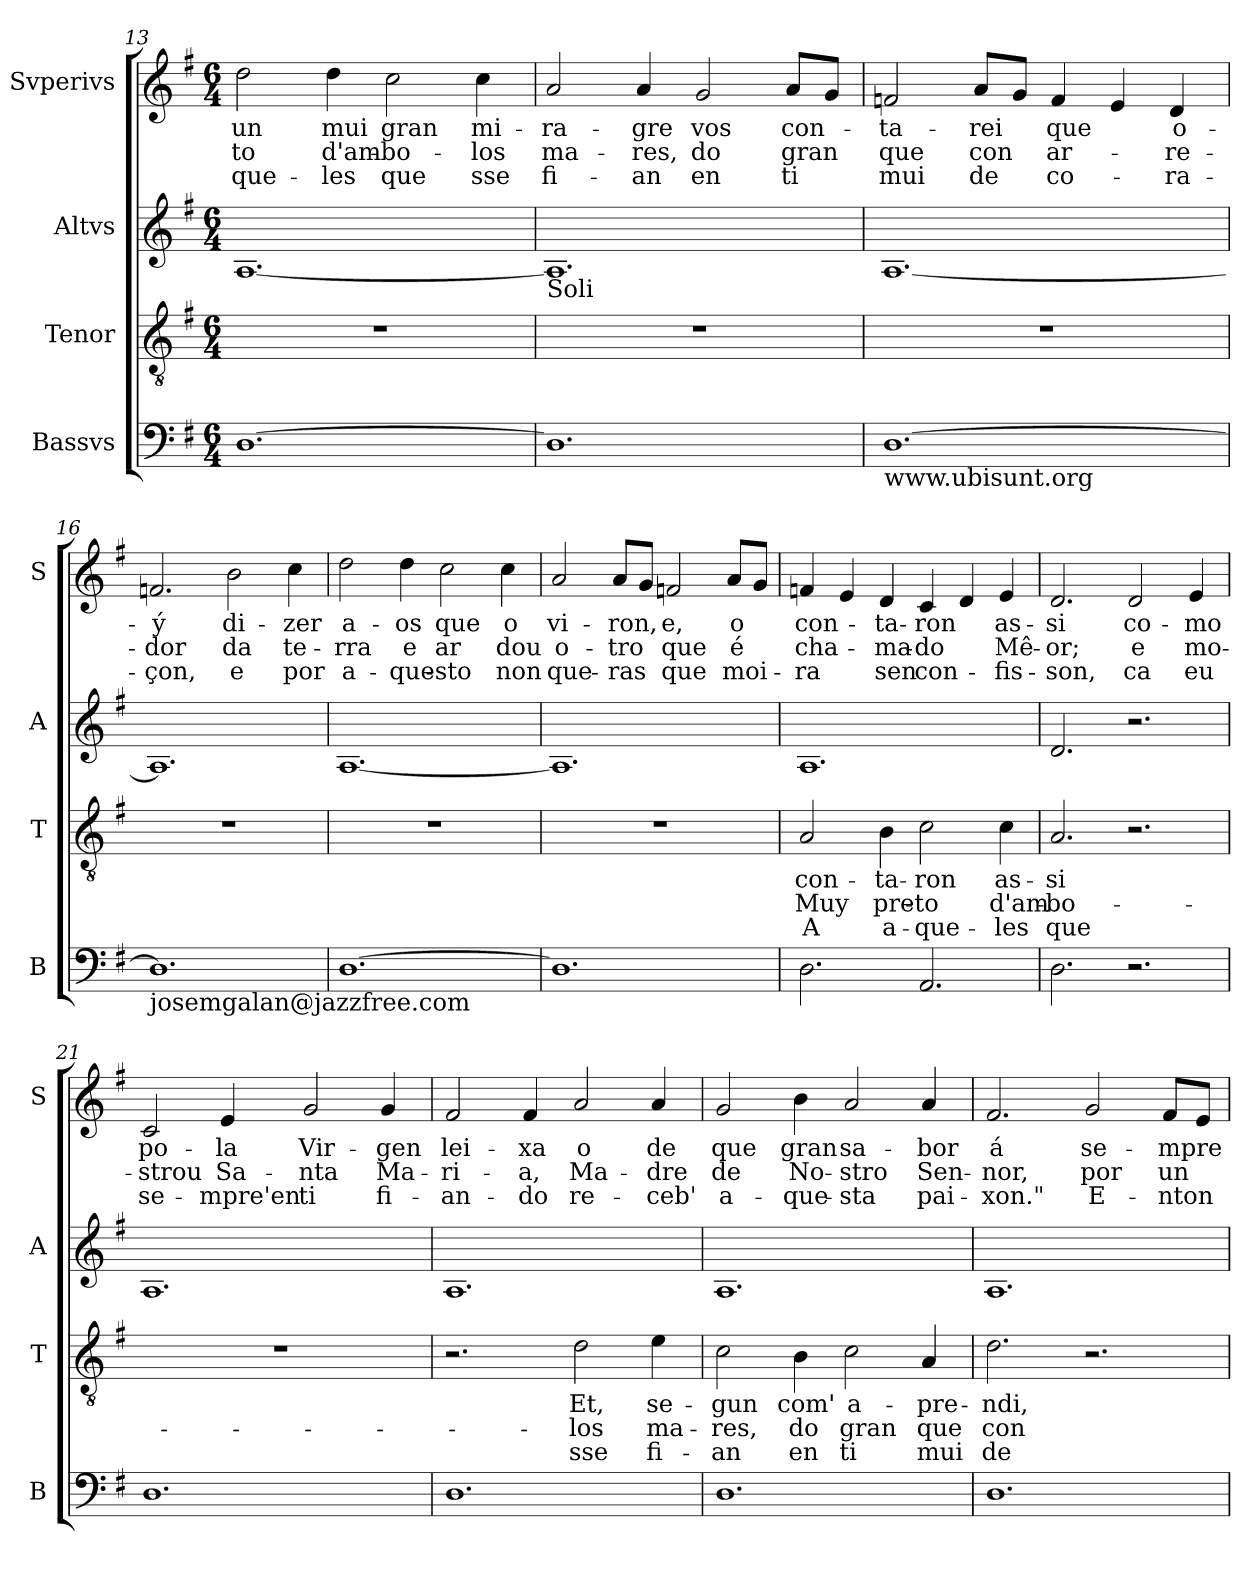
**kern	**kern	**text	**text	**text	**kern	**kern	**text	**text	**text
*part4	*part3	*part3	*part3	*part3	*part2	*part1	*part1	*part1	*part1
*staff4	*staff3	*staff3	*staff3	*staff3	*staff2	*staff1	*staff1	*staff1	*staff1
*I"Bassvs	*I"Tenor	*	*	*	*I"Altvs	*I"Svperivs	*	*	*
*I'B	*I'T	*	*	*	*I'A	*I'S	*	*	*
*clefF4	*clefGv2	*	*	*	*clefG2	*clefG2	*	*	*
*ITrd7c12	*	*	*	*	*	*	*	*	*
*k[f#]	*k[f#]	*	*	*	*k[f#]	*k[f#]	*	*	*
*G:	*G:	*	*	*	*G:	*G:	*	*	*
*M6/4	*M6/4	*	*	*	*M6/4	*M6/4	*	*	*
=13	=13	=13	=13	=13	=13	=13	=13	=13	=13
!	!	!	!	!	!	!	!LO:LY:b	!LO:LY:b	!LO:LY:b
[>1.DD	1.r	.	.	.	[<1.A	2dd\	un	-to	-que-
!	!	!	!	!	!	!	!LO:LY:b	!LO:LY:b	!LO:LY:b
.	.	.	.	.	.	4dd\	mui	d'am-	-les
!	!	!	!	!	!	!	!LO:LY:b	!LO:LY:b	!LO:LY:b
.	.	.	.	.	.	2cc\	gran	-bo-	que
!	!	!	!	!	!	!	!LO:LY:b	!LO:LY:b	!LO:LY:b
.	.	.	.	.	.	4cc\	mi-	-los	sse
=14	=14	=14	=14	=14	=14	=14	=14	=14	=14
!	!	!	!	!	!LO:TX:b:t=Soli	!	!	!	!
!	!	!	!	!	!	!	!LO:LY:b	!LO:LY:b	!LO:LY:b
1.DD]	1.r	.	.	.	1.A]	2a/	-ra-	ma-	fi-
!	!	!	!	!	!	!	!LO:LY:b	!LO:LY:b	!LO:LY:b
.	.	.	.	.	.	4a/	-gre	-res,	-an
!	!	!	!	!	!	!	!LO:LY:b	!LO:LY:b	!LO:LY:b
.	.	.	.	.	.	2g/	vos	do	en
!	!	!	!	!	!	!	!LO:LY:b	!LO:LY:b	!LO:LY:b
.	.	.	.	.	.	8a/L	con-	gran	ti
.	.	.	.	.	.	8g/J	.	.	.
=15	=15	=15	=15	=15	=15	=15	=15	=15	=15
!LO:TX:b:t=www.ubisunt.org	!	!	!	!	!	!	!	!	!
!	!	!	!	!	!	!	!LO:LY:b	!LO:LY:b	!LO:LY:b
[>1.DD	1.r	.	.	.	[<1.A	2fn/	-ta-	que	mui
!	!	!	!	!	!	!	!LO:LY:b	!LO:LY:b	!LO:LY:b
.	.	.	.	.	.	8a/L	-rei	con	de
.	.	.	.	.	.	8g/J	.	.	.
!	!	!	!	!	!	!	!LO:LY:b	!LO:LY:b	!LO:LY:b
.	.	.	.	.	.	4f/	que	ar-	co-
.	.	.	.	.	.	4e/	.	.	.
!	!	!	!	!	!	!	!LO:LY:b	!LO:LY:b	!LO:LY:b
.	.	.	.	.	.	4d/	o-	-re-	-ra-
=16	=16	=16	=16	=16	=16	=16	=16	=16	=16
!LO:TX:b:t=josemgalan@jazzfree.com	!	!	!	!	!	!	!	!	!
!	!	!	!	!	!	!	!LO:LY:b	!LO:LY:b	!LO:LY:b
1.DD]	1.r	.	.	.	1.A]	2.fn/	-ý	-dor	-çon,
!	!	!	!	!	!	!	!LO:LY:b	!LO:LY:b	!LO:LY:b
.	.	.	.	.	.	2b\	di-	da	e
!	!	!	!	!	!	!	!LO:LY:b	!LO:LY:b	!LO:LY:b
.	.	.	.	.	.	4cc\	-zer	te-	por
=17	=17	=17	=17	=17	=17	=17	=17	=17	=17
!	!	!	!	!	!	!	!LO:LY:b	!LO:LY:b	!LO:LY:b
[>1.DD	1.r	.	.	.	[>1.A	2dd\	a-	-rra	a-
!	!	!	!	!	!	!	!LO:LY:b	!LO:LY:b	!LO:LY:b
.	.	.	.	.	.	4dd\	-os	e	-que-
!	!	!	!	!	!	!	!LO:LY:b	!LO:LY:b	!LO:LY:b
.	.	.	.	.	.	2cc\	que	ar	-sto
!	!	!	!	!	!	!	!LO:LY:b	!LO:LY:b	!LO:LY:b
.	.	.	.	.	.	4cc\	o	dou	non
!!LO:PB:g=z
=18	=18	=18	=18	=18	=18	=18	=18	=18	=18
!	!	!	!	!	!	!	!LO:LY:b	!LO:LY:b	!LO:LY:b
1.DD]	1.r	.	.	.	1.A]	2a/	vi-	o-	que-
!	!	!	!	!	!	!	!LO:LY:b	!LO:LY:b	!LO:LY:b
.	.	.	.	.	.	8a/L	-ron,	-tro	-ras
.	.	.	.	.	.	8g/J	.	.	.
!	!	!	!	!	!	!	!LO:LY:b	!LO:LY:b	!LO:LY:b
.	.	.	.	.	.	2fn/	e,	que	que
!	!	!	!	!	!	!	!LO:LY:b	!LO:LY:b	!LO:LY:b
.	.	.	.	.	.	8a/L	o	é	moi-
.	.	.	.	.	.	8g/J	.	.	.
=19	=19	=19	=19	=19	=19	=19	=19	=19	=19
!	!	!LO:LY:b	!LO:LY:b	!LO:LY:b	!	!	!LO:LY:b	!LO:LY:b	!LO:LY:b
2.DD\	2A/	con-	Muy	A	1.A	4fn/	con-	cha-	-ra
.	.	.	.	.	.	4e/	.	.	.
!	!	!LO:LY:b	!LO:LY:b	!LO:LY:b	!	!	!LO:LY:b	!LO:LY:b	!LO:LY:b
.	4B\	-ta-	pre-	a-	.	4d/	-ta-	-ma-	sen
!	!	!LO:LY:b	!LO:LY:b	!LO:LY:b	!	!	!LO:LY:b	!LO:LY:b	!LO:LY:b
2.AAA/	2c\	-ron	-to	-que-	.	4c/	-ron	-do	con-
.	.	.	.	.	.	4d/	.	.	.
!	!	!LO:LY:b	!LO:LY:b	!LO:LY:b	!	!	!LO:LY:b	!LO:LY:b	!LO:LY:b
.	4c\	as-	d'am-	-les	.	4e/	as-	Mê-	-fis-
=20	=20	=20	=20	=20	=20	=20	=20	=20	=20
!	!	!LO:LY:b	!LO:LY:b	!LO:LY:b	!	!	!LO:LY:b	!LO:LY:b	!LO:LY:b
2.DD\	2.A/	-si	-bo-	que	2.d/	2.d/	-si	-or;	-son,
!	!	!	!	!	!	!	!LO:LY:b	!LO:LY:b	!LO:LY:b
2.r	2.r	.	.	.	2.r	2d/	co-	e	ca
!	!	!	!	!	!	!	!LO:LY:b	!LO:LY:b	!LO:LY:b
.	.	.	.	.	.	4e/	-mo	mo-	eu
=21	=21	=21	=21	=21	=21	=21	=21	=21	=21
!	!	!	!	!	!	!	!LO:LY:b	!LO:LY:b	!LO:LY:b
1.DD	1.r	.	.	.	1.A	2c/	po-	-strou	se-
!	!	!	!	!	!	!	!LO:LY:b	!LO:LY:b	!LO:LY:b
.	.	.	.	.	.	4e/	-la	Sa-	-mpre'en
!	!	!	!	!	!	!	!LO:LY:b	!LO:LY:b	!LO:LY:b
.	.	.	.	.	.	2g/	Vir-	-nta	ti
!	!	!	!	!	!	!	!LO:LY:b	!LO:LY:b	!LO:LY:b
.	.	.	.	.	.	4g/	-gen	Ma-	fi-
=22	=22	=22	=22	=22	=22	=22	=22	=22	=22
!	!	!	!	!	!	!	!LO:LY:b	!LO:LY:b	!LO:LY:b
1.DD	2.r	.	.	.	1.A	2f#/	lei-	-ri-	-an-
!	!	!	!	!	!	!	!LO:LY:b	!LO:LY:b	!LO:LY:b
.	.	.	.	.	.	4f#/	-xa	-a,	-do
!	!	!LO:LY:b	!LO:LY:b	!LO:LY:b	!	!	!LO:LY:b	!LO:LY:b	!LO:LY:b
.	2d\	Et,	-los	sse	.	2a/	o	Ma-	re-
!	!	!LO:LY:b	!LO:LY:b	!LO:LY:b	!	!	!LO:LY:b	!LO:LY:b	!LO:LY:b
.	4e\	se-	ma-	fi-	.	4a/	de	-dre	-ceb'
=23	=23	=23	=23	=23	=23	=23	=23	=23	=23
!	!	!LO:LY:b	!LO:LY:b	!LO:LY:b	!	!	!LO:LY:b	!LO:LY:b	!LO:LY:b
1.DD	2c\	-gun	-res,	-an	1.A	2g/	que	de	a-
!	!	!LO:LY:b	!LO:LY:b	!LO:LY:b	!	!	!LO:LY:b	!LO:LY:b	!LO:LY:b
.	4B\	com'	do	en	.	4b\	gran	No-	-que-
!	!	!LO:LY:b	!LO:LY:b	!LO:LY:b	!	!	!LO:LY:b	!LO:LY:b	!LO:LY:b
.	2c\	a-	gran	ti	.	2a/	sa-	-stro	-sta
!	!	!LO:LY:b	!LO:LY:b	!LO:LY:b	!	!	!LO:LY:b	!LO:LY:b	!LO:LY:b
.	4A/	-pre-	que	mui	.	4a/	-bor	Sen-	pai-
!!LO:LB:g=z
=24	=24	=24	=24	=24	=24	=24	=24	=24	=24
!	!	!LO:LY:b	!LO:LY:b	!LO:LY:b	!	!	!LO:LY:b	!LO:LY:b	!LO:LY:b
1.DD	2.d\	-ndi,	con	de	1.A	2.f#/	á	-nor,	-xon."
!	!	!	!	!	!	!	!LO:LY:b	!LO:LY:b	!LO:LY:b
.	2.r	.	.	.	.	2g/	se-	por	E-
!	!	!	!	!	!	!	!LO:LY:b	!LO:LY:b	!LO:LY:b
.	.	.	.	.	.	8f#/L	-mpre	un	-nton
.	.	.	.	.	.	8e/J	.	.	.
=	=	=	=	=	=	=	=	=	=
*-	*-	*-	*-	*-	*-	*-	*-	*-	*-
